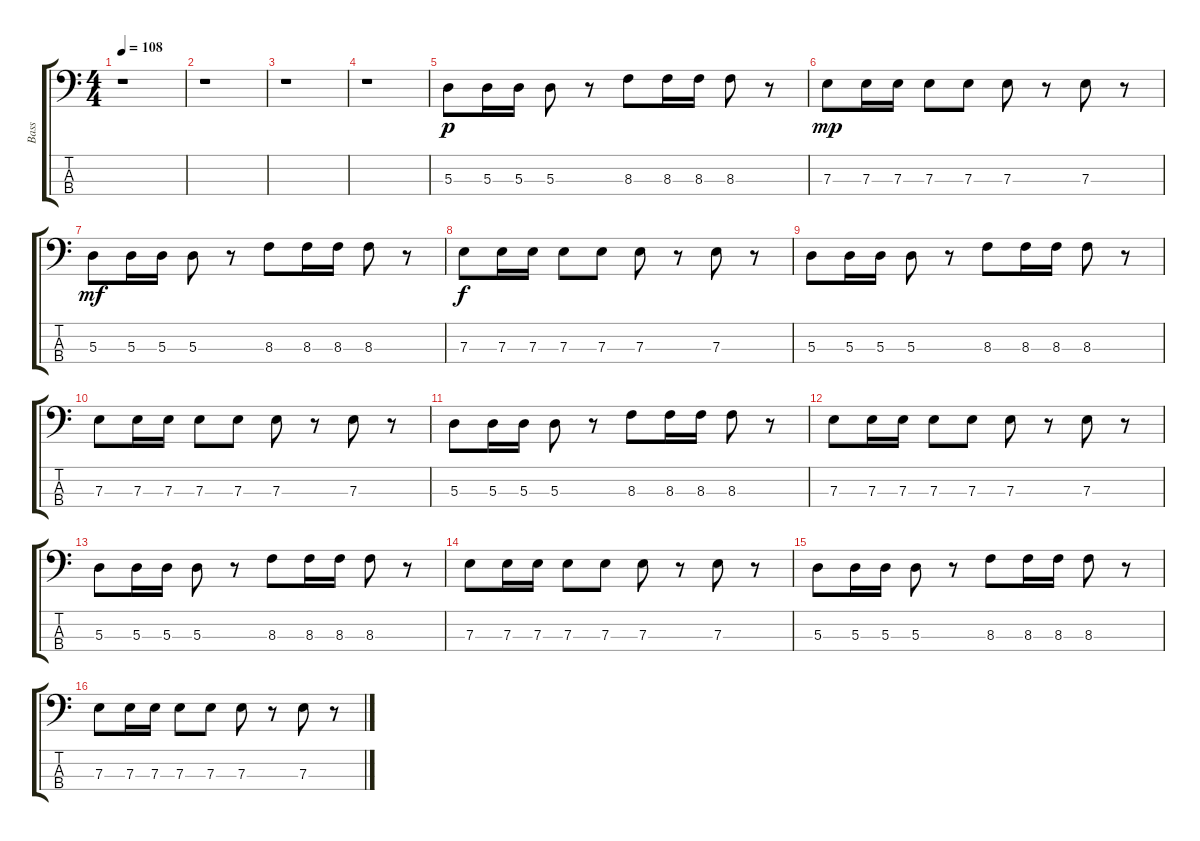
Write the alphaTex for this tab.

\track ("Bass" "Bass") {instrument electricbasspick}
\staff {score tabs}
\tuning (G2 D2 A1 E1) {hide}
\ts (4 4)
\tempo 108
\clef f4
\ks c
r.1{dy p instrument electricbasspick} |
r.1 |
r.1 |
r.1 |
5.3.8 5.3.16 5.3.16 5.3.8 r.8 8.3.8 8.3.16 8.3.16 8.3.8 r.8 |
7.3.8{dy mp} 7.3.16 7.3.16 7.3.8 7.3.8 7.3.8 r.8 7.3.8 r.8 |
5.3.8{dy mf} 5.3.16 5.3.16 5.3.8 r.8 8.3.8 8.3.16 8.3.16 8.3.8 r.8 |
7.3.8{dy f} 7.3.16 7.3.16 7.3.8 7.3.8 7.3.8 r.8 7.3.8 r.8 |
5.3.8 5.3.16 5.3.16 5.3.8 r.8 8.3.8 8.3.16 8.3.16 8.3.8 r.8 |
7.3.8 7.3.16 7.3.16 7.3.8 7.3.8 7.3.8 r.8 7.3.8 r.8 |
5.3.8 5.3.16 5.3.16 5.3.8 r.8 8.3.8 8.3.16 8.3.16 8.3.8 r.8 |
7.3.8 7.3.16 7.3.16 7.3.8 7.3.8 7.3.8 r.8 7.3.8 r.8 |
5.3.8 5.3.16 5.3.16 5.3.8 r.8 8.3.8 8.3.16 8.3.16 8.3.8 r.8 |
7.3.8 7.3.16 7.3.16 7.3.8 7.3.8 7.3.8 r.8 7.3.8 r.8 |
5.3.8 5.3.16 5.3.16 5.3.8 r.8 8.3.8 8.3.16 8.3.16 8.3.8 r.8 |
7.3.8 7.3.16 7.3.16 7.3.8 7.3.8 7.3.8 r.8 7.3.8 r.8
